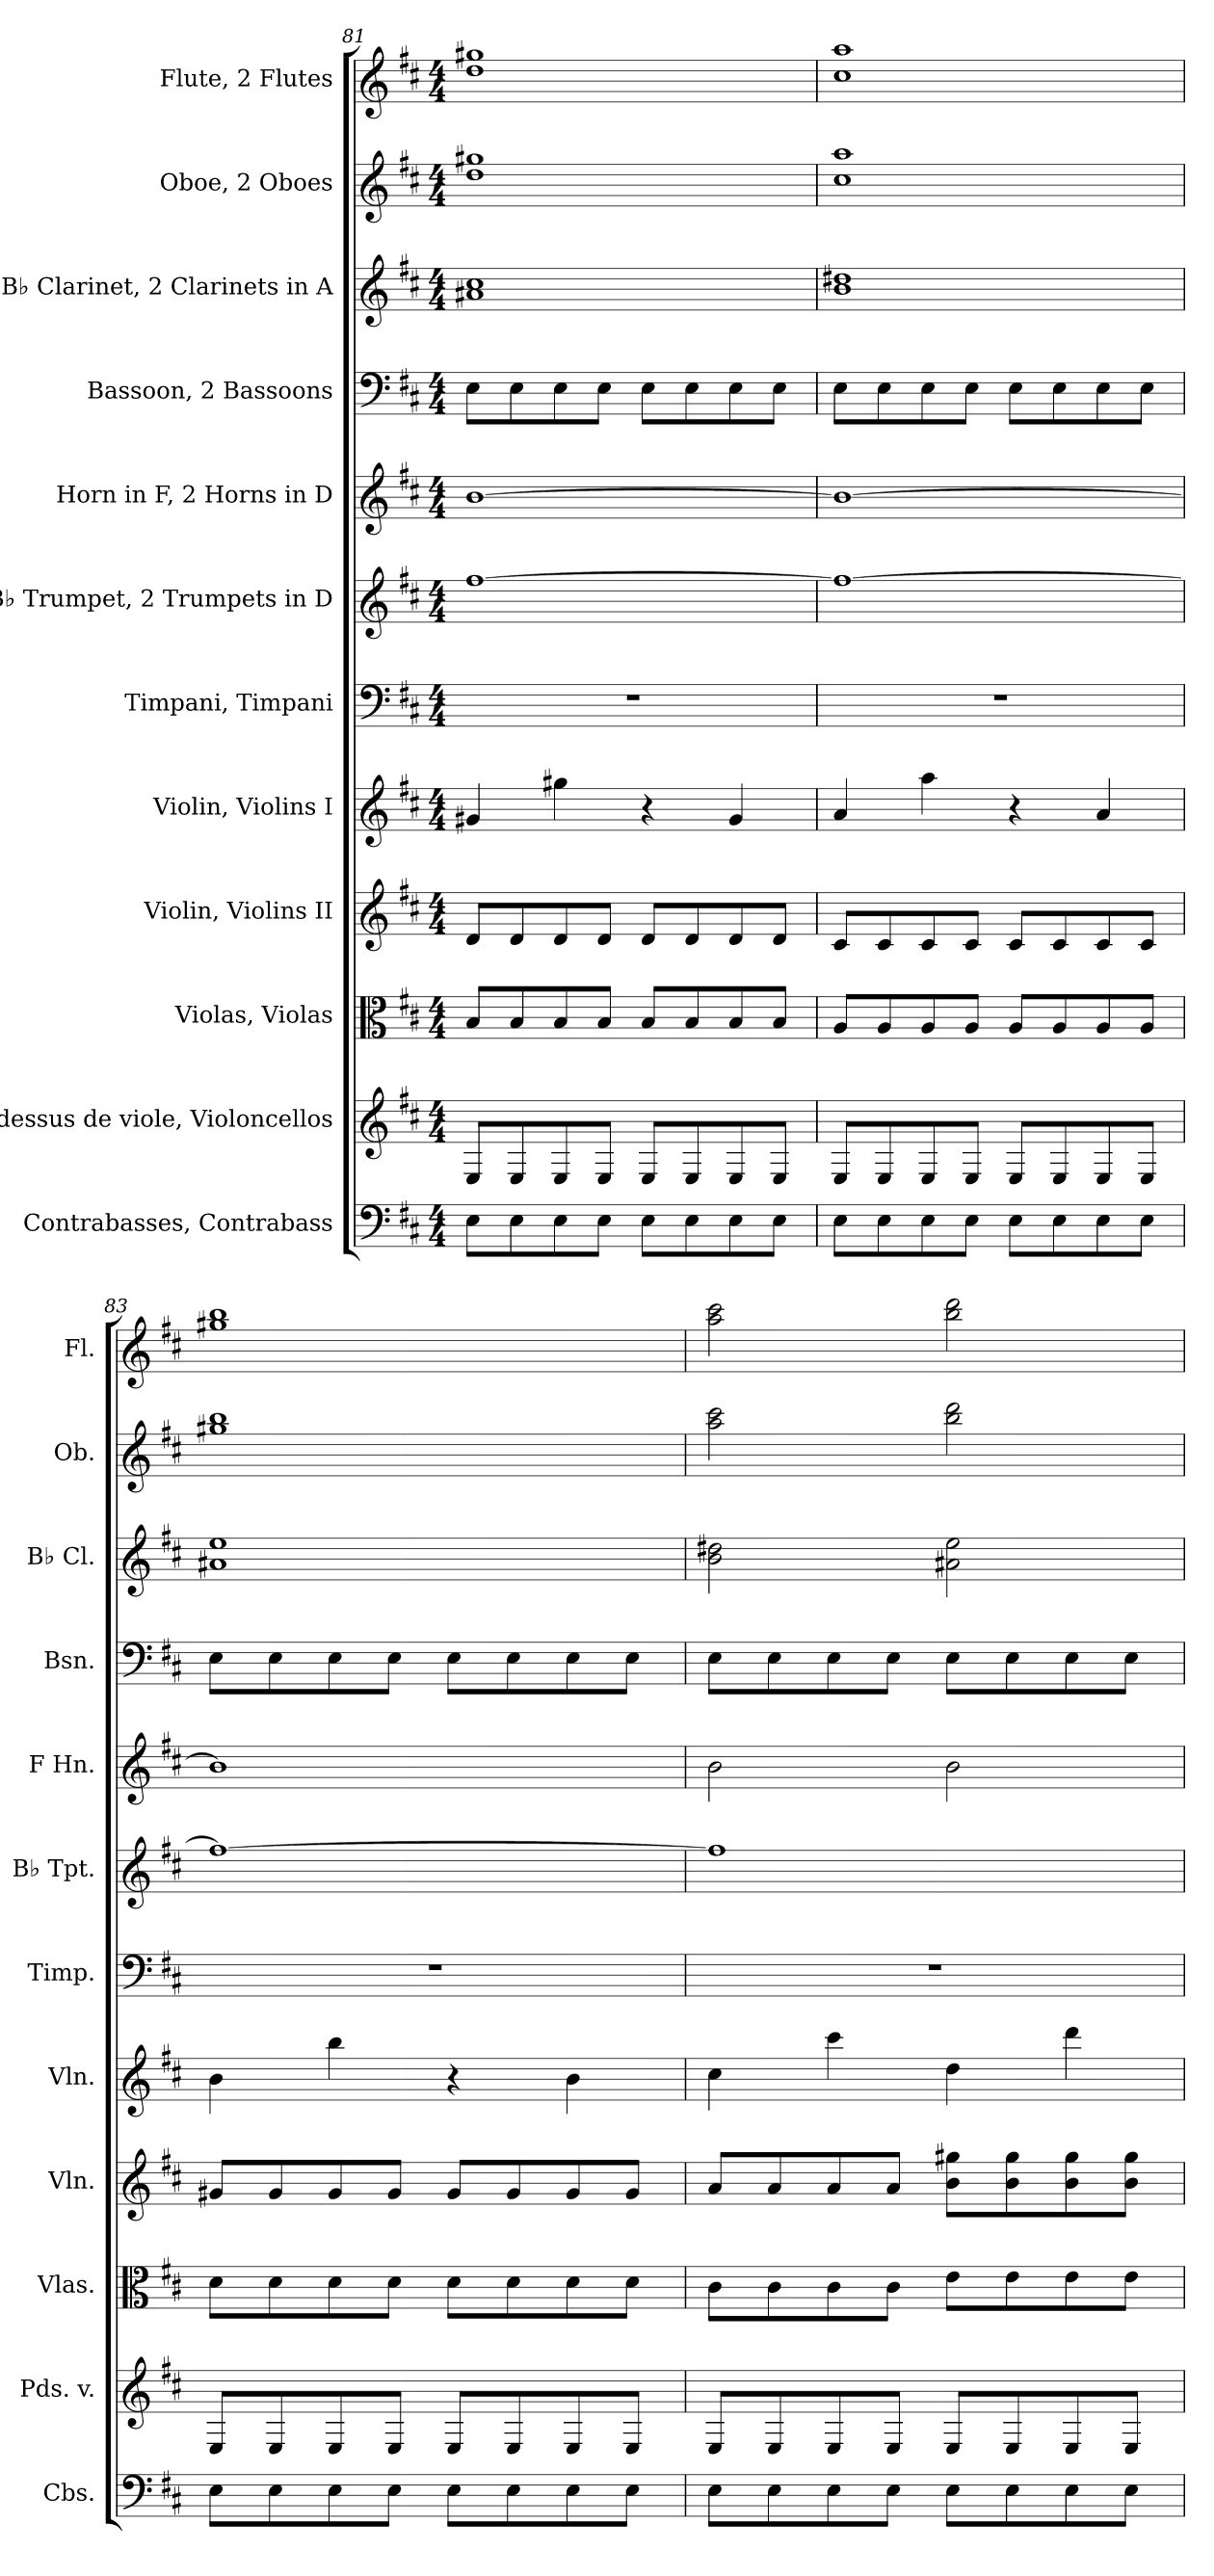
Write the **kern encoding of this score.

**kern	**kern	**kern	**kern	**kern	**kern	**kern	**kern	**kern	**kern	**kern	**kern
*part12	*part11	*part10	*part9	*part8	*part7	*part6	*part5	*part4	*part3	*part2	*part1
*staff12	*staff11	*staff10	*staff9	*staff8	*staff7	*staff6	*staff5	*staff4	*staff3	*staff2	*staff1
*I"Contrabasses, Contrabass	*I"Pardessus de viole, Violoncellos	*I"Violas, Violas	*I"Violin, Violins II	*I"Violin, Violins I	*I"Timpani, Timpani	*I"B♭ Trumpet, 2 Trumpets in D	*I"Horn in F, 2 Horns in D	*I"Bassoon, 2 Bassoons	*I"B♭ Clarinet, 2 Clarinets in A	*I"Oboe, 2 Oboes	*I"Flute, 2 Flutes
*I'Cbs.	*I'Pds. v.	*I'Vlas.	*I'Vln.	*I'Vln.	*I'Timp.	*I'B♭ Tpt.	*I'F Hn.	*I'Bsn.	*I'B♭ Cl.	*I'Ob.	*I'Fl.
*clefF4	*clefG2	*clefC3	*clefG2	*clefG2	*clefF4	*clefG2	*clefG2	*clefF4	*clefG2	*clefG2	*clefG2
*ITrd7c12	*	*	*	*	*	*ITrd1c2	*ITrd4c7	*	*ITrd1c2	*	*
*k[f#c#]	*k[f#c#]	*k[f#c#]	*k[f#c#]	*k[f#c#]	*k[f#c#]	*k[]	*k[f#]	*k[f#c#]	*k[]	*k[f#c#]	*k[f#c#]
*M4/4	*M4/4	*M4/4	*M4/4	*M4/4	*M4/4	*M4/4	*M4/4	*M4/4	*M4/4	*M4/4	*M4/4
=81	=81	=81	=81	=81	=81	=81	=81	=81	=81	=81	=81
8EE\L	8E/L	8B/L	8d/L	4g#X/	1r	[1ee	[1e	8E\L	1g#X 1b	1dd 1gg#X	1dd 1gg#X
8EE\	8E/	8B/	8d/	.	.	.	.	8E\	.	.	.
8EE\	8E/	8B/	8d/	4gg#X\	.	.	.	8E\	.	.	.
8EE\J	8E/J	8B/J	8d/J	.	.	.	.	8E\J	.	.	.
8EE\L	8E/L	8B/L	8d/L	4r	.	.	.	8E\L	.	.	.
8EE\	8E/	8B/	8d/	.	.	.	.	8E\	.	.	.
8EE\	8E/	8B/	8d/	4g#/	.	.	.	8E\	.	.	.
8EE\J	8E/J	8B/J	8d/J	.	.	.	.	8E\J	.	.	.
=82	=82	=82	=82	=82	=82	=82	=82	=82	=82	=82	=82
8EE\L	8E/L	8A/L	8c#/L	4a/	1r	1ee_	1e_	8E\L	1a 1cc#X	1cc# 1aa	1cc# 1aa
8EE\	8E/	8A/	8c#/	.	.	.	.	8E\	.	.	.
8EE\	8E/	8A/	8c#/	4aa\	.	.	.	8E\	.	.	.
8EE\J	8E/J	8A/J	8c#/J	.	.	.	.	8E\J	.	.	.
8EE\L	8E/L	8A/L	8c#/L	4r	.	.	.	8E\L	.	.	.
8EE\	8E/	8A/	8c#/	.	.	.	.	8E\	.	.	.
8EE\	8E/	8A/	8c#/	4a/	.	.	.	8E\	.	.	.
8EE\J	8E/J	8A/J	8c#/J	.	.	.	.	8E\J	.	.	.
!!LO:PB:g=z
=83	=83	=83	=83	=83	=83	=83	=83	=83	=83	=83	=83
8EE\L	8E/L	8d\L	8g#X/L	4b\	1r	1ee_	1e]	8E\L	1g#X 1dd	1gg#X 1bb	1gg#X 1bb
8EE\	8E/	8d\	8g#/	.	.	.	.	8E\	.	.	.
8EE\	8E/	8d\	8g#/	4bb\	.	.	.	8E\	.	.	.
8EE\J	8E/J	8d\J	8g#/J	.	.	.	.	8E\J	.	.	.
8EE\L	8E/L	8d\L	8g#/L	4r	.	.	.	8E\L	.	.	.
8EE\	8E/	8d\	8g#/	.	.	.	.	8E\	.	.	.
8EE\	8E/	8d\	8g#/	4b\	.	.	.	8E\	.	.	.
8EE\J	8E/J	8d\J	8g#/J	.	.	.	.	8E\J	.	.	.
=84	=84	=84	=84	=84	=84	=84	=84	=84	=84	=84	=84
8EE\L	8E/L	8c#\L	8a/L	4cc#\	1r	1ee]	2e\	8E\L	2a\ 2cc#X\	2aa\ 2ccc#\	2aa\ 2ccc#\
8EE\	8E/	8c#\	8a/	.	.	.	.	8E\	.	.	.
8EE\	8E/	8c#\	8a/	4ccc#\	.	.	.	8E\	.	.	.
8EE\J	8E/J	8c#\J	8a/J	.	.	.	.	8E\J	.	.	.
8EE\L	8E/L	8e\L	8b\ 8gg#X\L	4dd\	.	.	2e\	8E\L	2g#X\ 2dd\	2bb\ 2ddd\	2bb\ 2ddd\
8EE\	8E/	8e\	8b\ 8gg#\	.	.	.	.	8E\	.	.	.
8EE\	8E/	8e\	8b\ 8gg#\	4ddd\	.	.	.	8E\	.	.	.
8EE\J	8E/J	8e\J	8b\ 8gg#\J	.	.	.	.	8E\J	.	.	.
=	=	=	=	=	=	=	=	=	=	=	=
*-	*-	*-	*-	*-	*-	*-	*-	*-	*-	*-	*-
